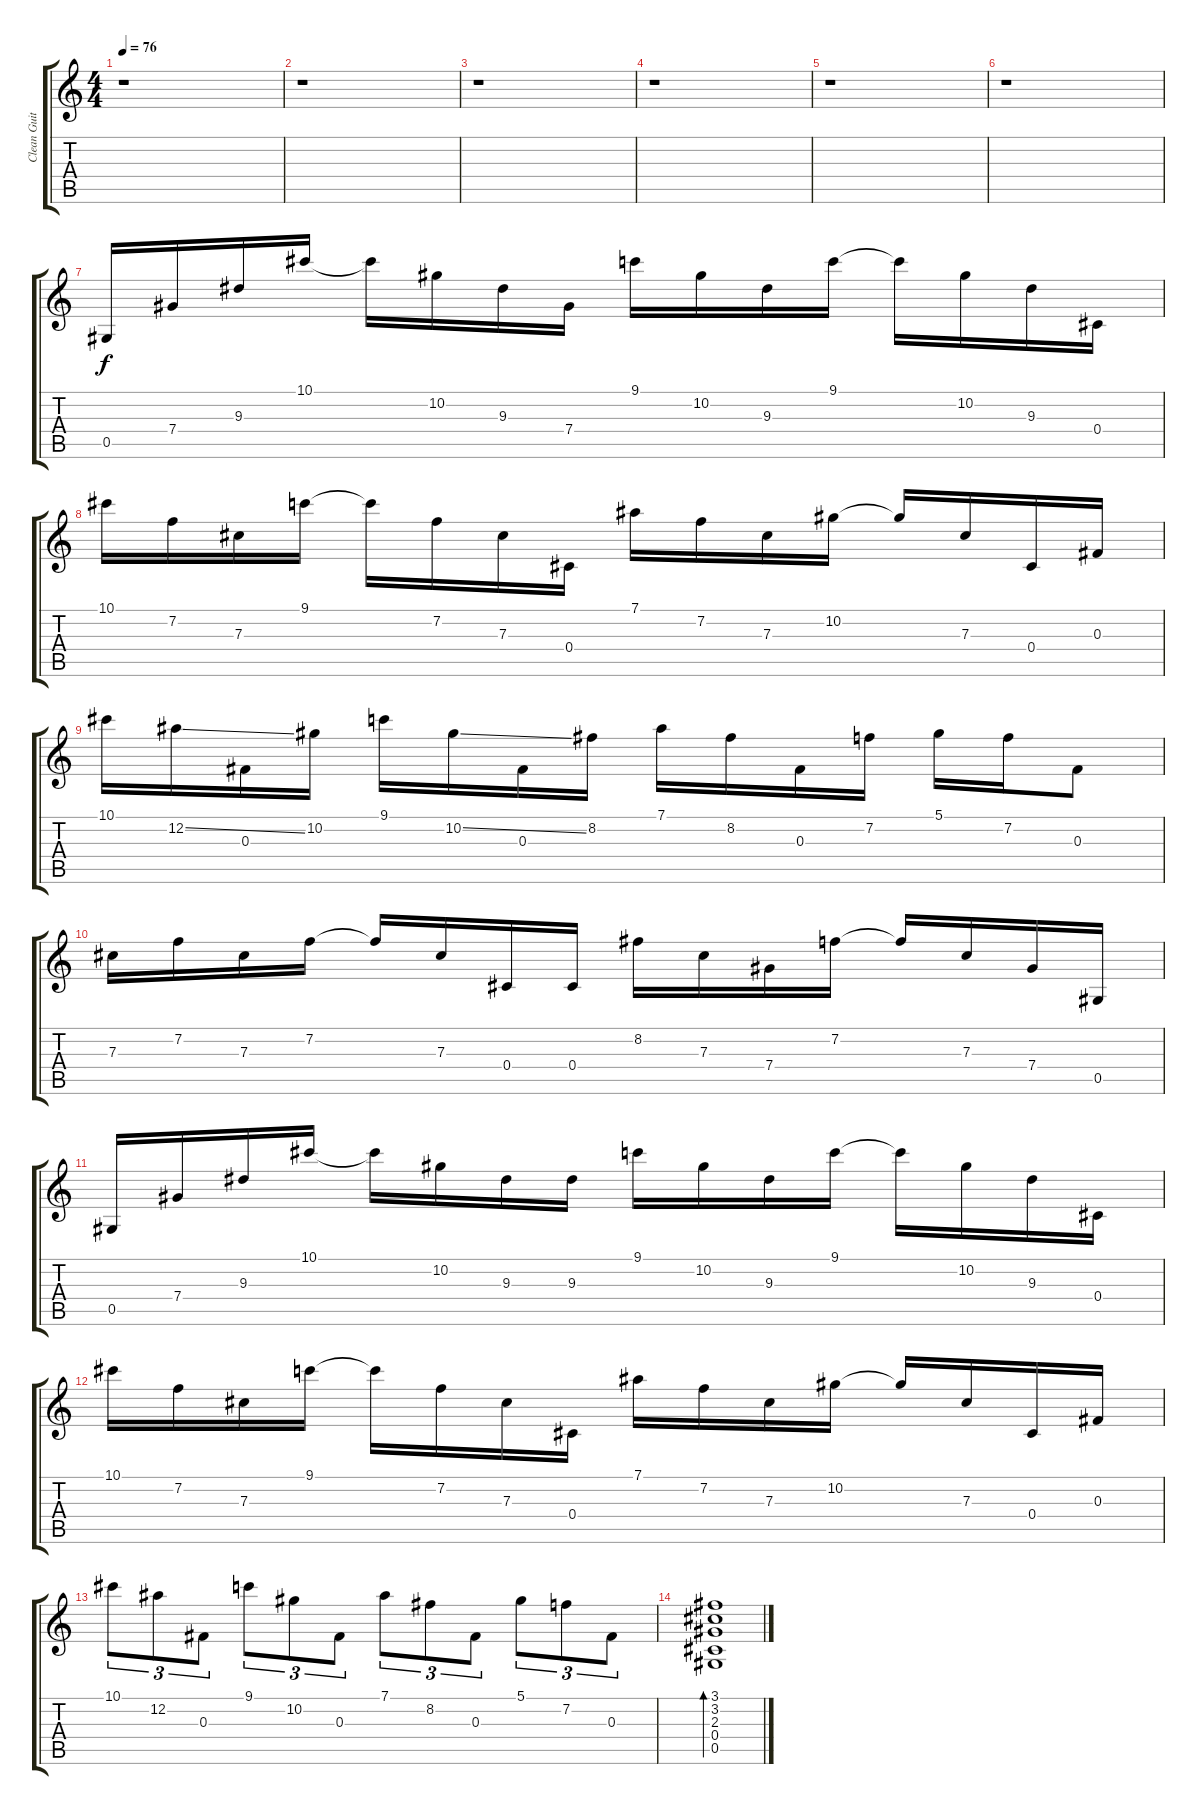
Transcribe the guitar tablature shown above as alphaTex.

\track ("Clean Guitar" "Clean Guit") {instrument electricguitarclean}
\staff {score tabs}
\tuning (Eb4 Bb3 Gb3 Db3 Ab2 Eb2) {hide}
\ts (4 4)
\tempo 76
\clef g2
\ks c
r.1{dy f} |
r.1 |
r.1 |
r.1 |
r.1 |
r.1 |
0.5.16 7.4.16 9.3.16 10.1.16 10.1{t}.16 10.2.16 9.3.16 7.4.16 9.1.16 10.2.16 9.3.16 9.1.16 9.1{t}.16 10.2.16 9.3.16 0.4.16 |
10.1.16 7.2.16 7.3.16 9.1.16 9.1{t}.16 7.2.16 7.3.16 0.4.16 7.1.16 7.2.16 7.3.16 10.2.16 10.2{t}.16 7.3.16 0.4.16 0.3.16 |
10.1.16 12.2{ss}.16 0.3.16 10.2.16 9.1.16 10.2{ss}.16 0.3.16 8.2.16 7.1.16 8.2.16 0.3.16 7.2.16 5.1.16 7.2.16 0.3.8 |
7.3.16 7.2.16 7.3.16 7.2.16 7.2{t}.16 7.3.16 0.4.16 0.4.16 8.2.16 7.3.16 7.4.16 7.2.16 7.2{t}.16 7.3.16 7.4.16 0.5.16 |
0.5.16 7.4.16 9.3.16 10.1.16 10.1{t}.16 10.2.16 9.3.16 9.3.16 9.1.16 10.2.16 9.3.16 9.1.16 9.1{t}.16 10.2.16 9.3.16 0.4.16 |
10.1.16 7.2.16 7.3.16 9.1.16 9.1{t}.16 7.2.16 7.3.16 0.4.16 7.1.16 7.2.16 7.3.16 10.2.16 10.2{t}.16 7.3.16 0.4.16 0.3.16 |
10.1.8{tu (3 2)} 12.2.8{tu (3 2)} 0.3.8{tu (3 2)} 9.1.8{tu (3 2)} 10.2.8{tu (3 2)} 0.3.8{tu (3 2)} 7.1.8{tu (3 2)} 8.2.8{tu (3 2)} 0.3.8{tu (3 2)} 5.1.8{tu (3 2)} 7.2.8{tu (3 2)} 0.3.8{tu (3 2)} |
(3.1 3.2 2.3 0.4 0.5).1{bd 120}
